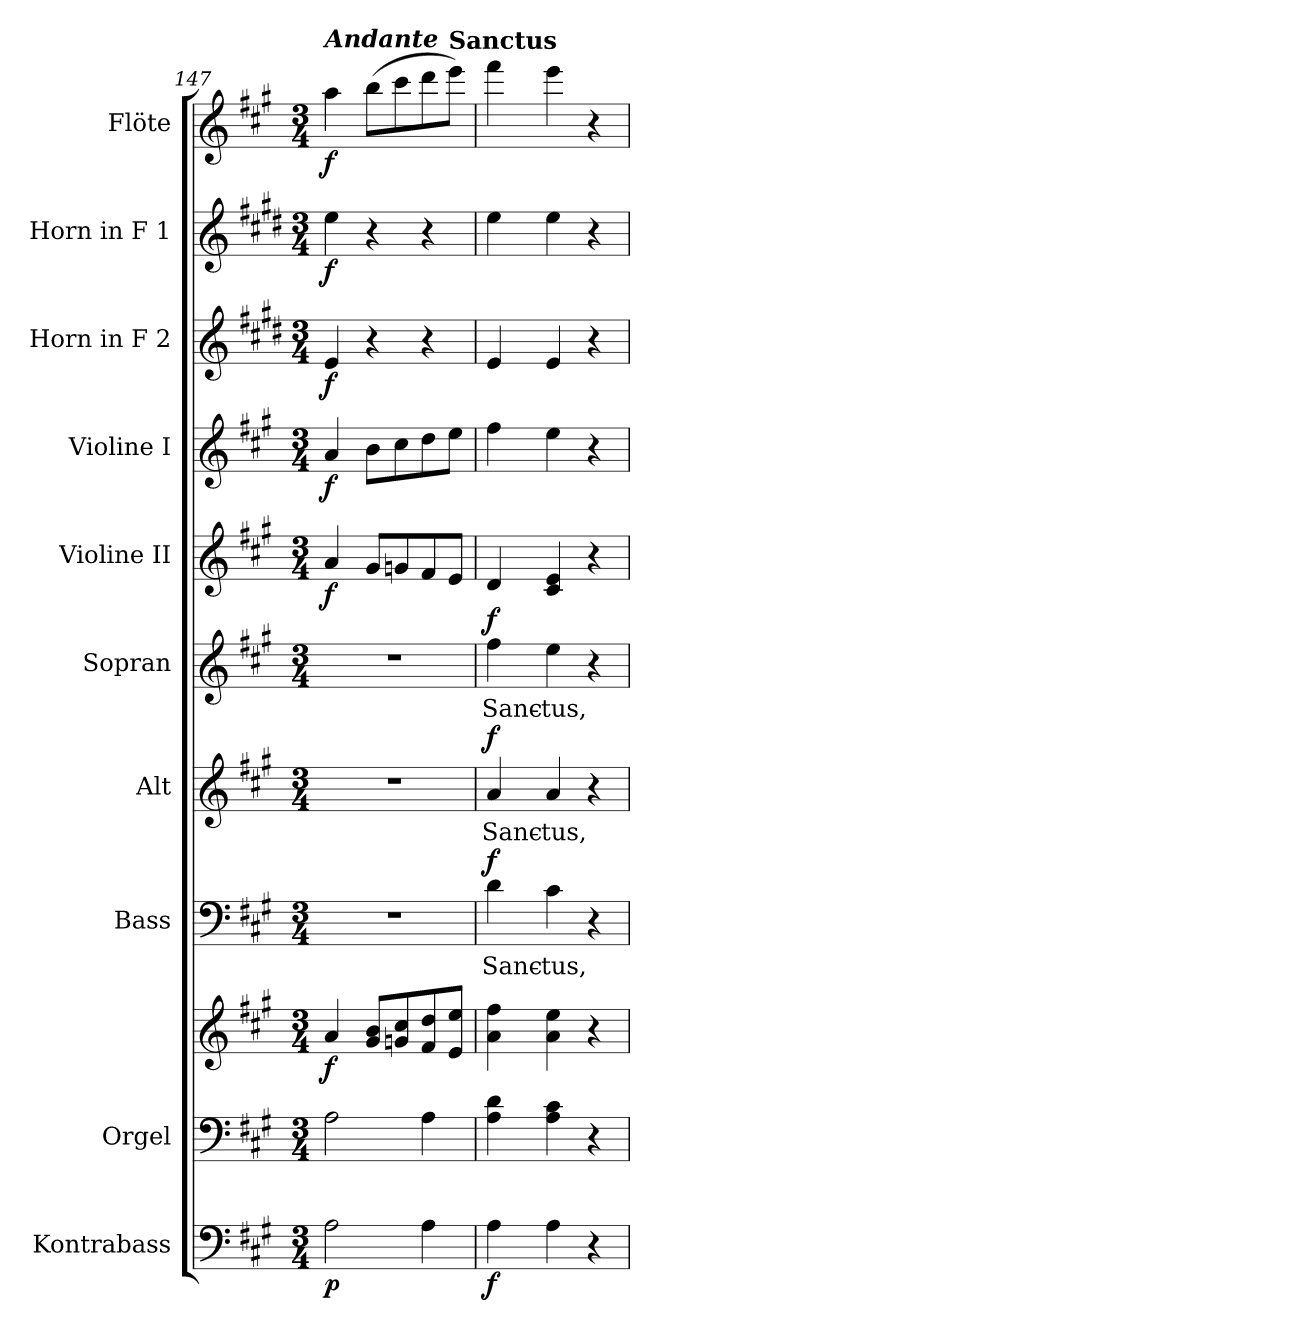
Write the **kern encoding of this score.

**kern	**dynam	**kern	**kern	**dynam	**kern	**text	**dynam	**kern	**text	**dynam	**kern	**text	**dynam	**kern	**dynam	**kern	**dynam	**kern	**dynam	**kern	**dynam	**kern	**dynam
*part10	*part10	*part9	*part9	*part9	*part8	*part8	*part8	*part7	*part7	*part7	*part6	*part6	*part6	*part5	*part5	*part4	*part4	*part3	*part3	*part2	*part2	*part1	*part1
*staff11	*staff11	*staff10	*staff9	*staff9/10	*staff8	*staff8	*staff8	*staff7	*staff7	*staff7	*staff6	*staff6	*staff6	*staff5	*staff5	*staff4	*staff4	*staff3	*staff3	*staff2	*staff2	*staff1	*staff1
*I"Kontrabass	*	*I"Orgel	*	*	*I"Bass	*	*	*I"Alt	*	*	*I"Sopran	*	*	*I"Violine II	*	*I"Violine I	*	*I"Horn in F 2	*	*I"Horn in F 1	*	*I"Flöte	*
*I'Kb.	*	*I'Org.	*	*	*I'B.	*	*	*I'A.	*	*	*I'S.	*	*	*I'Vl. II	*	*I'Vl. I	*	*	*	*	*	*I'Fl.	*
!!LO:PB:g=z
*clefF4	*	*clefF4	*clefG2	*	*clefF4	*	*	*clefG2	*	*	*clefG2	*	*	*clefG2	*	*clefG2	*	*clefG2	*	*clefG2	*	*clefG2	*
*ITrd7c12	*	*	*	*	*	*	*	*	*	*	*	*	*	*	*	*	*	*ITrd4c7	*	*ITrd4c7	*	*	*
*k[f#c#g#]	*	*k[f#c#g#]	*k[f#c#g#]	*	*k[f#c#g#]	*	*	*k[f#c#g#]	*	*	*k[f#c#g#]	*	*	*k[f#c#g#]	*	*k[f#c#g#]	*	*k[f#c#g#]	*	*k[f#c#g#]	*	*k[f#c#g#]	*
*A:	*	*A:	*A:	*	*A:	*	*	*A:	*	*	*A:	*	*	*A:	*	*A:	*	*A:	*	*A:	*	*A:	*
*M3/4	*	*M3/4	*M3/4	*	*M3/4	*	*	*M3/4	*	*	*M3/4	*	*	*M3/4	*	*M3/4	*	*M3/4	*	*M3/4	*	*M3/4	*
=147	=147	=147	=147	=147	=147	=147	=147	=147	=147	=147	=147	=147	=147	=147	=147	=147	=147	=147	=147	=147	=147	=147	=147
!	!	!	!	!	!	!	!	!	!	!	!	!	!	!	!	!	!	!	!	!	!	!LO:TX:a:Bi:t=Andante	!
!	!LO:DY:b	!	!	!LO:DY:b	!	!	!	!	!	!	!	!	!	!	!LO:DY:b	!	!LO:DY:b	!	!LO:DY:b	!	!LO:DY:b	!	!LO:DY:b
2AA\	p	2A\	4a/	f	2.r	.	.	2.r	.	.	2.r	.	.	4a/	f	4a/	f	4A/	f	4a\	f	4aa\	f
.	.	.	8g#/ 8b/L	.	.	.	.	.	.	.	.	.	.	8g#/L	.	8b\L	.	4r	.	4r	.	(>8bb\L	.
.	.	.	8gn/ 8cc#/	.	.	.	.	.	.	.	.	.	.	8gn/	.	8cc#\	.	.	.	.	.	8ccc#\	.
4AA\	.	4A\	8f#/ 8dd/	.	.	.	.	.	.	.	.	.	.	8f#/	.	8dd\	.	4r	.	4r	.	8ddd\	.
!	!	!	!	!	!	!	!	!	!	!	!	!	!	!	!	!	!	!	!	!	!	!LO:TX:a:B:t=Sanctus	!
.	.	.	8e/ 8ee/J	.	.	.	.	.	.	.	.	.	.	8e/J	.	8ee\J	.	.	.	.	.	8eee\J)	.
=148	=148	=148	=148	=148	=148	=148	=148	=148	=148	=148	=148	=148	=148	=148	=148	=148	=148	=148	=148	=148	=148	=148	=148
!	!LO:DY:b	!	!	!	!	!LO:LY:b	!LO:DY:a	!	!LO:LY:b	!LO:DY:a	!	!LO:LY:b	!LO:DY:a	!	!	!	!	!	!	!	!	!	!
4AA\	f	4A\ 4d\	4a\ 4ff#\	.	4d\	Sanc-	f	4a/	Sanc-	f	4ff#\	Sanc-	f	4d/	.	4ff#\	.	4A/	.	4a\	.	4fff#\	.
!	!	!	!	!	!	!LO:LY:b	!	!	!LO:LY:b	!	!	!LO:LY:b	!	!	!	!	!	!	!	!	!	!	!
4AA\	.	4A\ 4c#\	4a\ 4ee\	.	4c#\	-tus,	.	4a/	-tus,	.	4ee\	-tus,	.	4c#/ 4e/	.	4ee\	.	4A/	.	4a\	.	4eee\	.
4r	.	4r	4r	.	4r	.	.	4r	.	.	4r	.	.	4r	.	4r	.	4r	.	4r	.	4r	.
=	=	=	=	=	=	=	=	=	=	=	=	=	=	=	=	=	=	=	=	=	=	=	=
*-	*-	*-	*-	*-	*-	*-	*-	*-	*-	*-	*-	*-	*-	*-	*-	*-	*-	*-	*-	*-	*-	*-	*-
